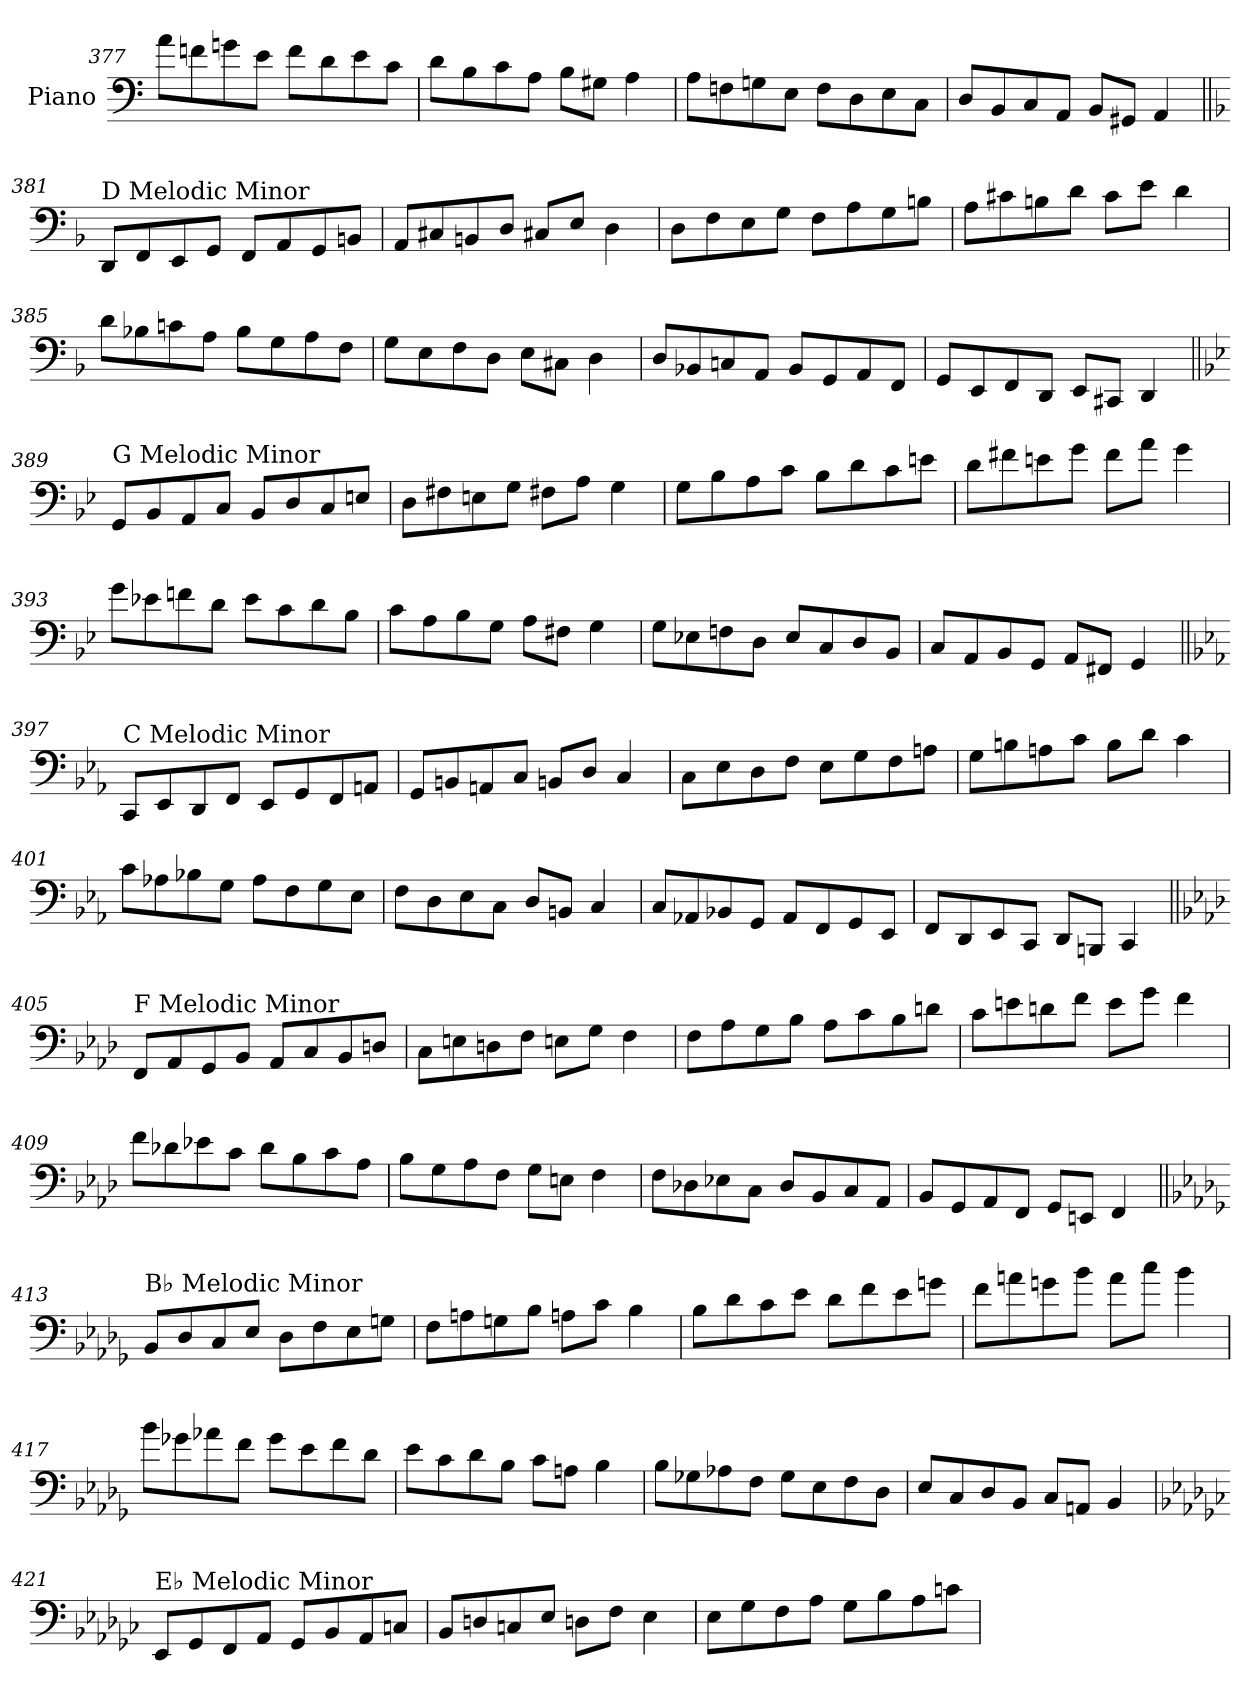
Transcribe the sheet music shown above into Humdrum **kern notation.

**kern
*part1
*staff1
*I"Piano
*I'Pno.
!!LO:LB:g=z
*clefF4
*k[]
=377
8a\L
8fn\
8gn\
8e\J
8f\L
8d\
8e\
8c\J
=378
8d\L
8B\
8c\
8A\J
8B\L
8G#X\J
4A\
=379
8A\L
8Fn\
8Gn\
8E\J
8F\L
8D\
8E\
8C\J
=380
8D/L
8BB/
8C/
8AA/J
8BB/L
8GG#X/J
4AA/
!!LO:LB:g=z
=381||
*k[b-]
!LO:TX:a:t=D Melodic Minor
8DD/L
8FF/
8EE/
8GG/J
8FF/L
8AA/
8GG/
8BBn/J
=382
8AA/L
8C#X/
8BBn/
8D/J
8C#X/L
8E/J
4D\
=383
8D\L
8F\
8E\
8G\J
8F\L
8A\
8G\
8Bn\J
=384
8A\L
8c#X\
8Bn\
8d\J
8c#\L
8e\J
4d\
!!LO:LB:g=z
=385
8d\L
8B-X\
8cn\
8A\J
8B-\L
8G\
8A\
8F\J
=386
8G\L
8E\
8F\
8D\J
8E\L
8C#X\J
4D\
=387
8D/L
8BB-X/
8Cn/
8AA/J
8BB-/L
8GG/
8AA/
8FF/J
=388
8GG/L
8EE/
8FF/
8DD/J
8EE/L
8CC#X/J
4DD/
!!LO:LB:g=z
=389||
*k[b-e-]
!LO:TX:a:t=G Melodic Minor
8GG/L
8BB-/
8AA/
8C/J
8BB-/L
8D/
8C/
8En/J
=390
8D\L
8F#X\
8En\
8G\J
8F#X\L
8A\J
4G\
=391
8G\L
8B-\
8A\
8c\J
8B-\L
8d\
8c\
8en\J
=392
8d\L
8f#X\
8en\
8g\J
8f#\L
8a\J
4g\
!!LO:LB:g=z
=393
8g\L
8e-X\
8fn\
8d\J
8e-\L
8c\
8d\
8B-\J
=394
8c\L
8A\
8B-\
8G\J
8A\L
8F#X\J
4G\
=395
8G\L
8E-X\
8Fn\
8D\J
8E-/L
8C/
8D/
8BB-/J
=396
8C/L
8AA/
8BB-/
8GG/J
8AA/L
8FF#X/J
4GG/
!!LO:LB:g=z
=397||
*k[b-e-a-]
!LO:TX:a:t=C Melodic Minor
8CC/L
8EE-/
8DD/
8FF/J
8EE-/L
8GG/
8FF/
8AAn/J
=398
8GG/L
8BBn/
8AAn/
8C/J
8BBn/L
8D/J
4C/
=399
8C\L
8E-\
8D\
8F\J
8E-\L
8G\
8F\
8An\J
=400
8G\L
8Bn\
8An\
8c\J
8B\L
8d\J
4c\
!!LO:LB:g=z
=401
8c\L
8A-X\
8B-X\
8G\J
8A-\L
8F\
8G\
8E-\J
=402
8F\L
8D\
8E-\
8C\J
8D/L
8BBn/J
4C/
=403
8C/L
8AA-X/
8BB-X/
8GG/J
8AA-/L
8FF/
8GG/
8EE-/J
=404
8FF/L
8DD/
8EE-/
8CC/J
8DD/L
8BBBn/J
4CC/
!!LO:PB:g=z
=405||
*k[b-e-a-d-]
!LO:TX:a:t=F Melodic Minor
8FF/L
8AA-/
8GG/
8BB-/J
8AA-/L
8C/
8BB-/
8Dn/J
=406
8C\L
8En\
8Dn\
8F\J
8En\L
8G\J
4F\
=407
8F\L
8A-\
8G\
8B-\J
8A-\L
8c\
8B-\
8dn\J
=408
8c\L
8en\
8dn\
8f\J
8e\L
8g\J
4f\
!!LO:LB:g=z
=409
8f\L
8d-X\
8e-X\
8c\J
8d-\L
8B-\
8c\
8A-\J
=410
8B-\L
8G\
8A-\
8F\J
8G\L
8En\J
4F\
=411
8F\L
8D-X\
8E-X\
8C\J
8D-/L
8BB-/
8C/
8AA-/J
=412
8BB-/L
8GG/
8AA-/
8FF/J
8GG/L
8EEn/J
4FF/
!!LO:LB:g=z
=413||
*k[b-e-a-d-g-]
!LO:TX:a:t=B♭ Melodic Minor
8BB-/L
8D-/
8C/
8E-/J
8D-\L
8F\
8E-\
8Gn\J
=414
8F\L
8An\
8Gn\
8B-\J
8An\L
8c\J
4B-\
=415
8B-\L
8d-\
8c\
8e-\J
8d-\L
8f\
8e-\
8gn\J
=416
8f\L
8an\
8gn\
8b-\J
8a\L
8cc\J
4b-\
!!LO:LB:g=z
=417
8b-\L
8g-X\
8a-X\
8f\J
8g-\L
8e-\
8f\
8d-\J
=418
8e-\L
8c\
8d-\
8B-\J
8c\L
8An\J
4B-\
=419
8B-\L
8G-X\
8A-X\
8F\J
8G-\L
8E-\
8F\
8D-\J
=420
8E-/L
8C/
8D-/
8BB-/J
8C/L
8AAn/J
4BB-/
!!LO:LB:g=z
=421
*k[b-e-a-d-g-c-]
!LO:TX:a:t=E♭ Melodic Minor
8EE-/L
8GG-/
8FF/
8AA-/J
8GG-/L
8BB-/
8AA-/
8Cn/J
=422
8BB-/L
8Dn/
8Cn/
8E-/J
8Dn\L
8F\J
4E-\
=423
8E-\L
8G-\
8F\
8A-\J
8G-\L
8B-\
8A-\
8cn\J
=
*-
